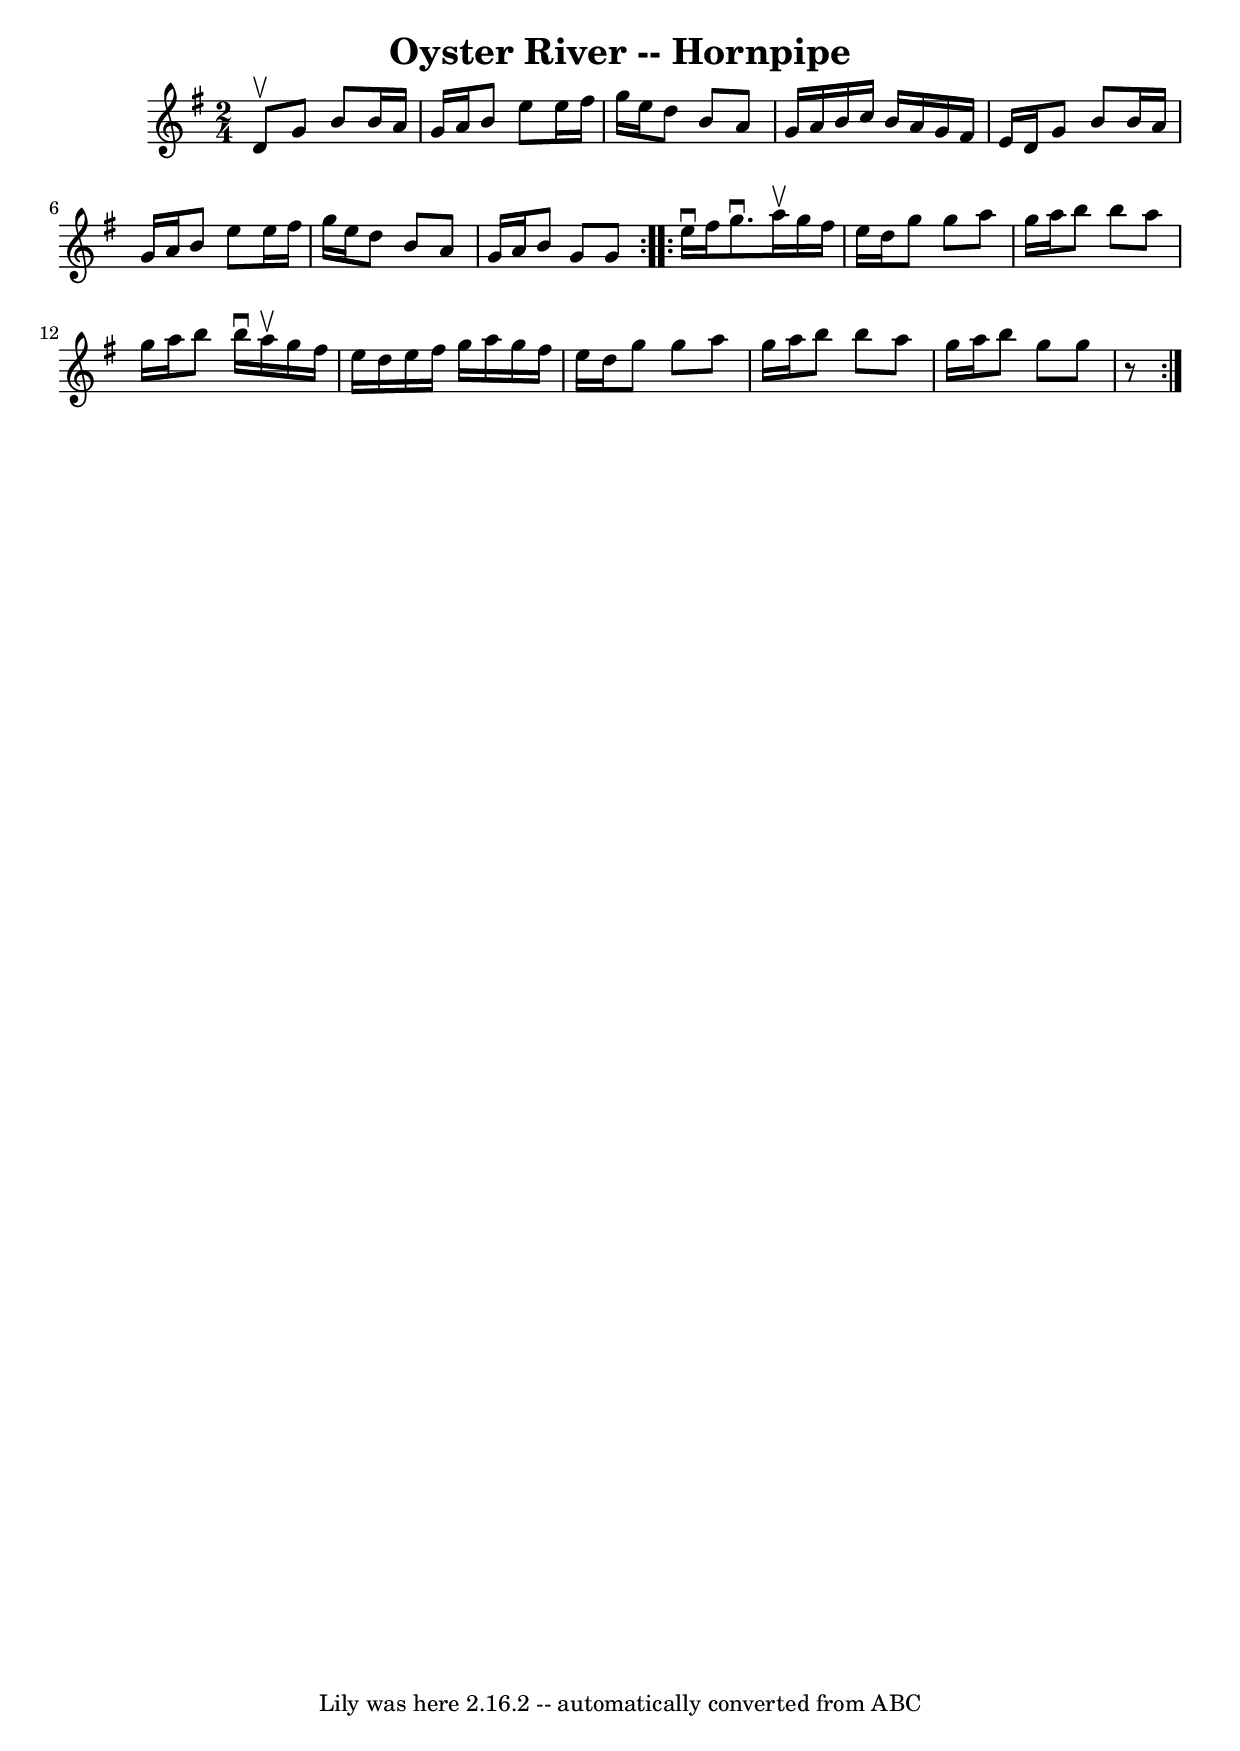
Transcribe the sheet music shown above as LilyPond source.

\version "2.7.40"
\include "Mammoth.ily"
\header {
	%% book = "Cole's 1000 Fiddle Tunes"
	crossRefNumber = "1"
	footnotes = ""
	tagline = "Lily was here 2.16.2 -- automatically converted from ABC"
	title = "Oyster River -- Hornpipe"
}
voicedefault =  {


\repeat volta 2 {
\time 2/4 
\key g \major d'8^\upbow |
 g'8 b'8 b'16 a'16    
g'16 a'16  |
 b'8 e''8 e''16 fis''16 g''16 e''16  
|
 d''8 b'8 a'8 g'16 a'16  |
 b'16 c''16 b'16 
 a'16 g'16 fis'16 e'16 d'16  |
 g'8 b'8 b'16    
a'16 g'16 a'16  |
 b'8 e''8 e''16 fis''16 g''16    
e''16  |
 d''8 b'8 a'8 g'16 a'16  |
 b'8 g'8    
g'8  }     \repeat volta 2 { e''16^\downbow fis''16  |
 g''8. 
^\downbow a''16^\upbow g''16 fis''16 e''16 d''16  |
 g''8 
 g''8 a''8 g''16 a''16  |
 b''8 b''8 a''8 g''16    
a''16  |
 b''8 b''16^\downbow a''16^\upbow g''16 fis''16    
e''16 d''16  |
 e''16 fis''16 g''16 a''16 g''16    
fis''16 e''16 d''16  |
 g''8 g''8 a''8 g''16 a''16  
|
 b''8 b''8 a''8 g''16 a''16  |
 b''8 g''8    
g''8    r8 }   
}

\score{
    <<

	\context Staff="default"
	{
	    \voicedefault 
	}

    >>
	\layout {
	}
	\midi {}
}
